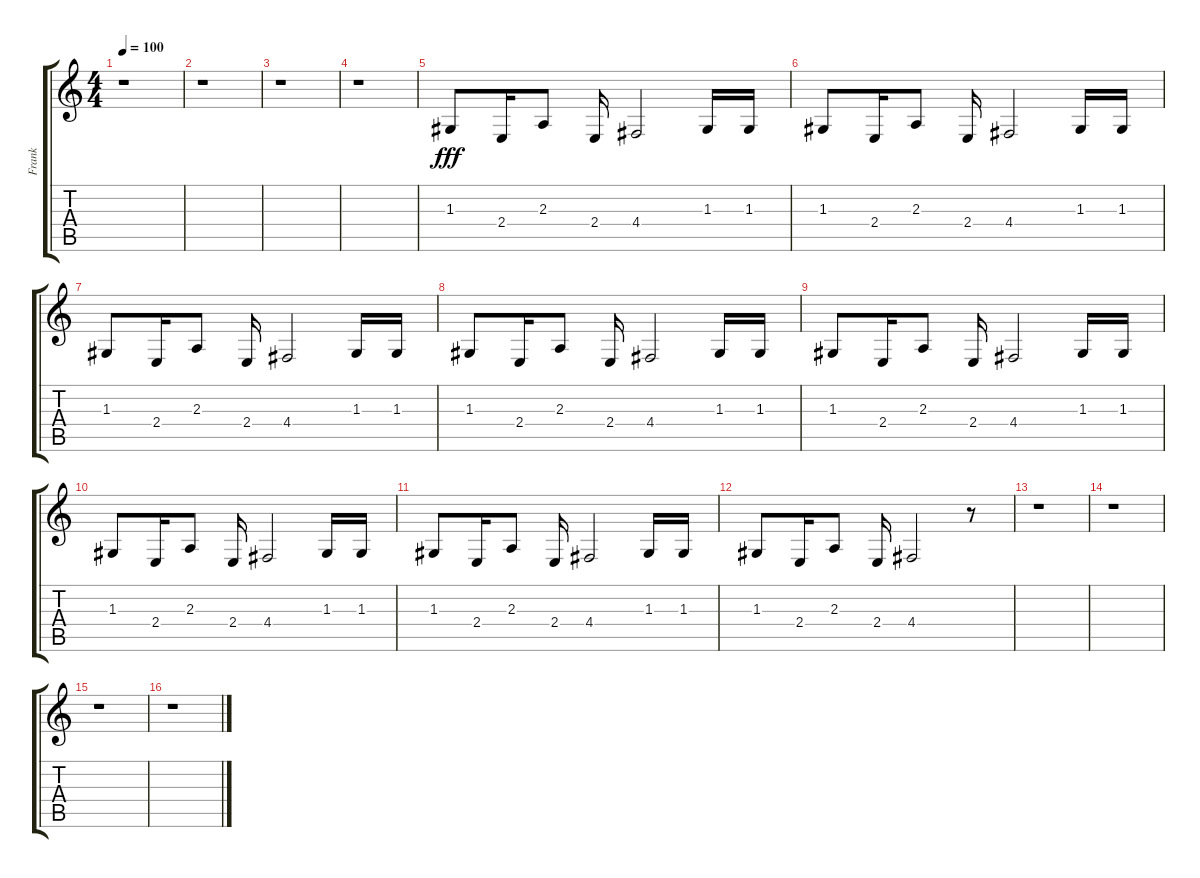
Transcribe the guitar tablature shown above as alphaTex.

\track ("Frank" "Frank") {instrument lead6voice}
\staff {score tabs}
\tuning (E4 B3 G3 D3 A2 E2) {hide}
\ts (4 4)
\tempo 100
\clef g2
\ks c
r.1{dy f} |
r.1 |
r.1 |
r.1 |
1.3.8{dy fff} 2.4.16 2.3.8 2.4.16 4.4.2 1.3.16 1.3.16 |
1.3.8 2.4.16 2.3.8 2.4.16 4.4.2 1.3.16 1.3.16 |
1.3.8 2.4.16 2.3.8 2.4.16 4.4.2 1.3.16 1.3.16 |
1.3.8 2.4.16 2.3.8 2.4.16 4.4.2 1.3.16 1.3.16 |
1.3.8 2.4.16 2.3.8 2.4.16 4.4.2 1.3.16 1.3.16 |
1.3.8 2.4.16 2.3.8 2.4.16 4.4.2 1.3.16 1.3.16 |
1.3.8 2.4.16 2.3.8 2.4.16 4.4.2 1.3.16 1.3.16 |
1.3.8 2.4.16 2.3.8 2.4.16 4.4.2 r.8 |
r.1 |
r.1 |
r.1 |
r.1
